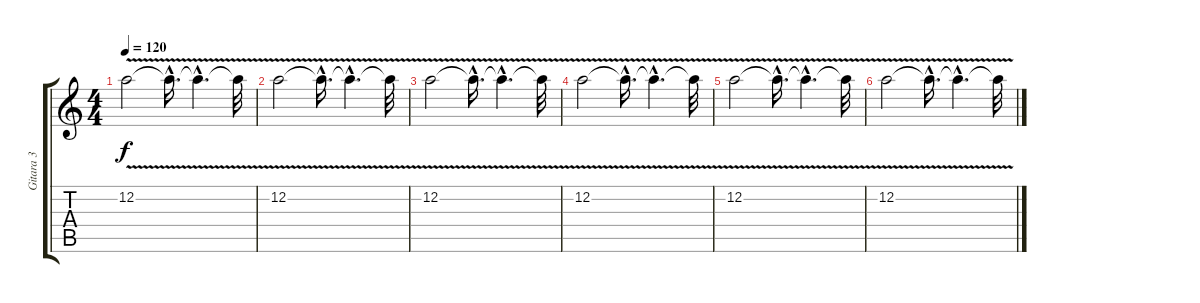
\track ("Gitara 3" "Gitara 3") {instrument distortionguitar}
\staff {score tabs}
\tuning (D4 A3 F3 C3 G2 D2) {hide}
\ts (4 4)
\tempo 120
\clef g2
\ks c
12.2{v}.2{dy f volume 6} 12.2{hac t}.16{d} 12.2{v hac t}.4{d} 12.2{t}.32 |
12.2{v}.2{volume 5} 12.2{hac t}.16{d} 12.2{v hac t}.4{d} 12.2{t}.32 |
12.2{v}.2{volume 4} 12.2{hac t}.16{d} 12.2{v hac t}.4{d} 12.2{t}.32 |
12.2{v}.2{volume 3} 12.2{hac t}.16{d} 12.2{v hac t}.4{d} 12.2{t}.32 |
12.2{v}.2{volume 2} 12.2{hac t}.16{d} 12.2{v hac t}.4{d} 12.2{t}.32 |
12.2{v}.2{volume 1} 12.2{hac t}.16{d} 12.2{v hac t}.4{d} 12.2{t}.32
